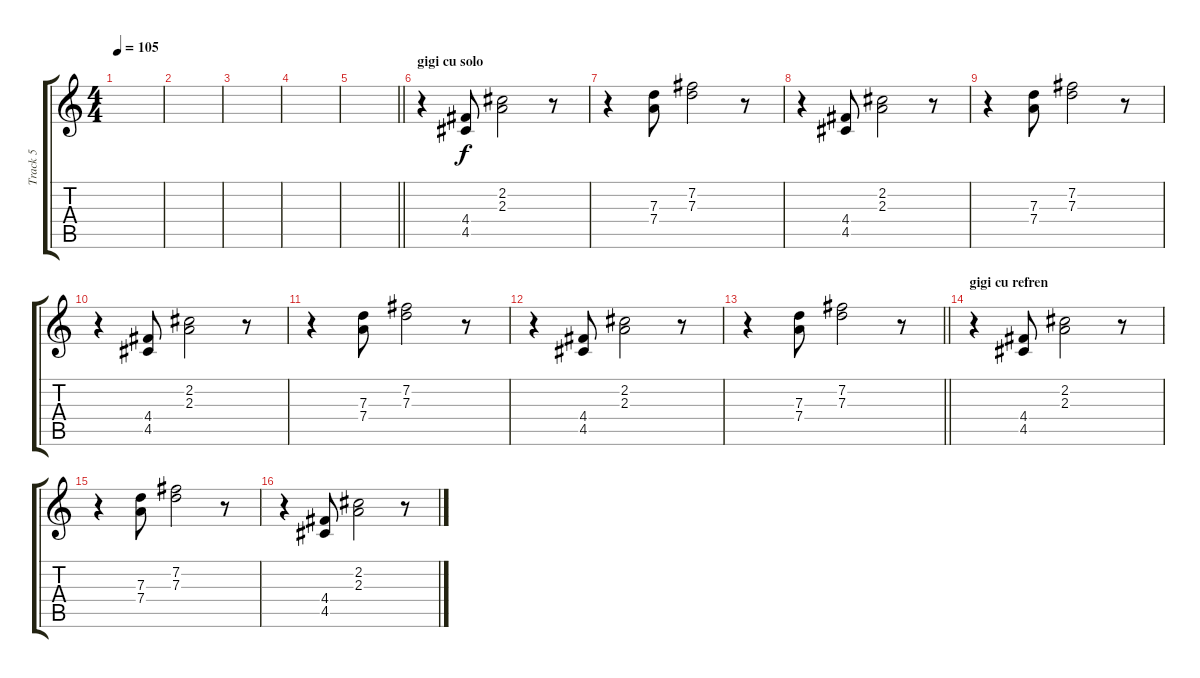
\track ("Track 5" "Track 5") {instrument overdrivenguitar}
\staff {score tabs}
\tuning (E4 B3 G3 D3 A2 E2) {hide}
\ts (4 4)
\tempo 105
\clef g2
\ks c
|
|
|
|
\barLineRight lightlight
|
\section ("" "gigi cu solo")
r.4 (4.4 4.5).8 (2.2 2.3).2 r.8 |
r.4 (7.3 7.4).8 (7.2 7.3).2 r.8 |
r.4 (4.4 4.5).8 (2.2 2.3).2 r.8 |
r.4 (7.3 7.4).8 (7.2 7.3).2 r.8 |
r.4 (4.4 4.5).8 (2.2 2.3).2 r.8 |
r.4 (7.3 7.4).8 (7.2 7.3).2 r.8 |
r.4 (4.4 4.5).8 (2.2 2.3).2 r.8 |
\barLineRight lightlight
r.4 (7.3 7.4).8 (7.2 7.3).2 r.8 |
\section ("" "gigi cu refren")
r.4 (4.4 4.5).8 (2.2 2.3).2 r.8 |
r.4 (7.3 7.4).8 (7.2 7.3).2 r.8 |
r.4 (4.4 4.5).8 (2.2 2.3).2 r.8
